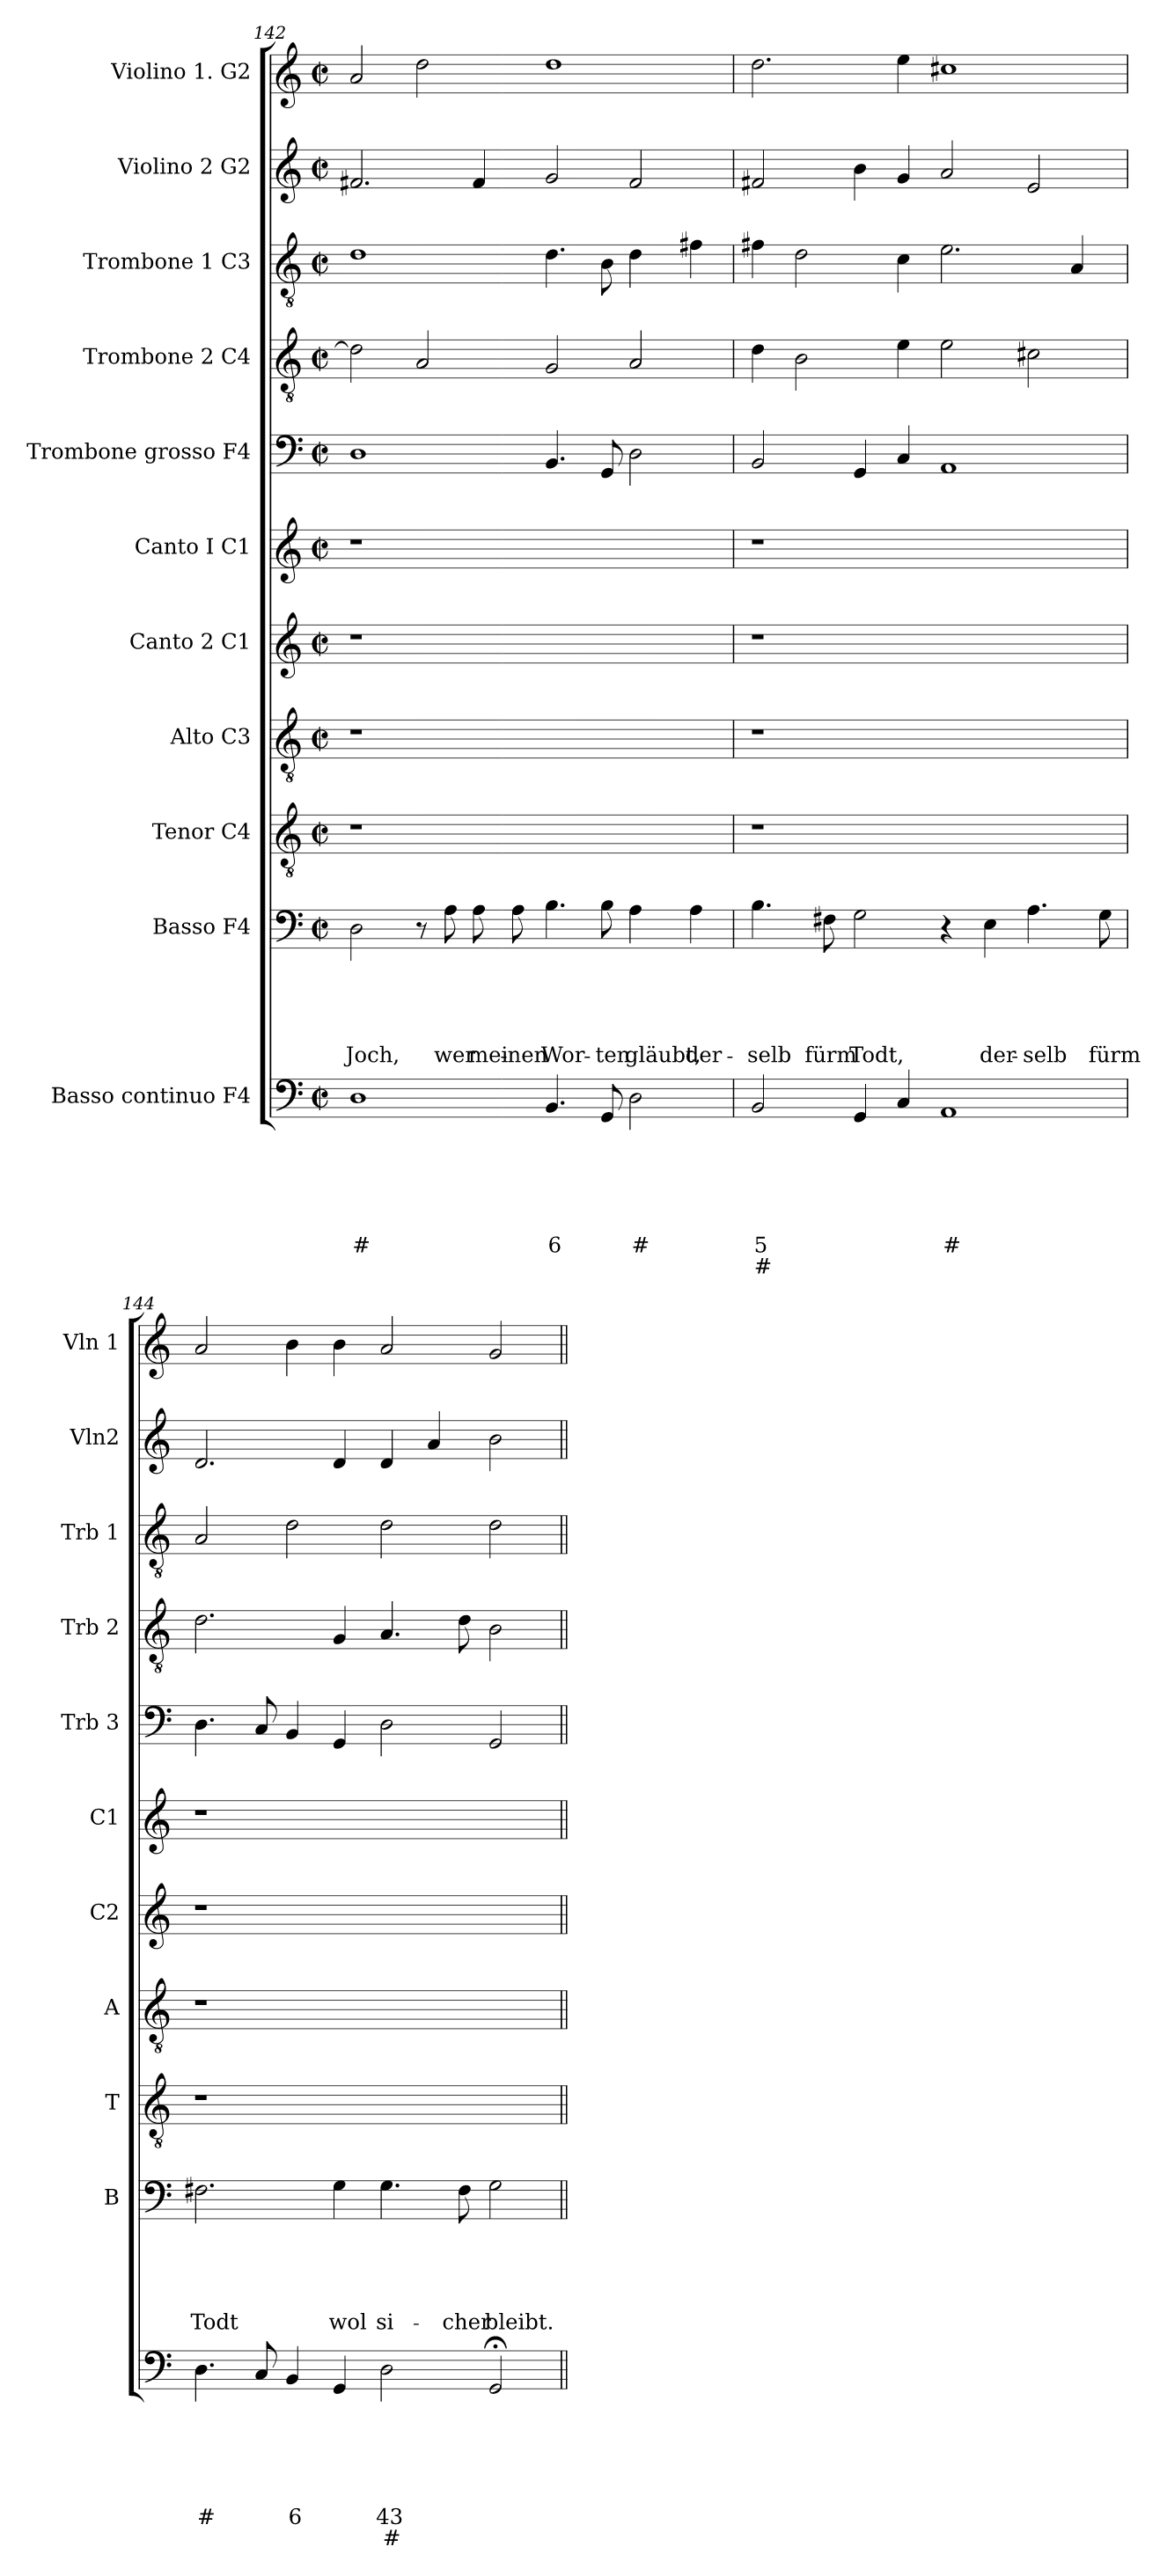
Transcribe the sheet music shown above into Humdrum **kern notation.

**kern	**text	**text	**text	**text	**text	**text	**text	**kern	**text	**text	**text	**text	**text	**kern	**kern	**kern	**kern	**kern	**kern	**kern	**kern	**kern
*part11	*part11	*part11	*part11	*part11	*part11	*part11	*part11	*part10	*part10	*part10	*part10	*part10	*part10	*part9	*part8	*part7	*part6	*part5	*part4	*part3	*part2	*part1
*staff11	*staff11	*staff11	*staff11	*staff11	*staff11	*staff11	*staff11	*staff10	*staff10	*staff10	*staff10	*staff10	*staff10	*staff9	*staff8	*staff7	*staff6	*staff5	*staff4	*staff3	*staff2	*staff1
*I"Basso continuo F4	*	*	*	*	*	*	*	*I"Basso F4	*	*	*	*	*	*I"Tenor C4	*I"Alto C3	*I"Canto 2 C1	*I"Canto I C1	*I"Trombone grosso F4	*I"Trombone 2 C4	*I"Trombone 1 C3	*I"Violino 2 G2	*I"Violino 1. G2
*	*	*	*	*	*	*	*	*I'B	*	*	*	*	*	*I'T	*I'A	*I'C2	*I'C1	*I'Trb 3	*I'Trb 2	*I'Trb 1	*I'Vln2	*I'Vln 1
!!LO:LB:g=z
*clefF4	*	*	*	*	*	*	*	*clefF4	*	*	*	*	*	*clefGv2	*clefGv2	*clefG2	*clefG2	*clefF4	*clefGv2	*clefGv2	*clefG2	*clefG2
*k[]	*	*	*	*	*	*	*	*k[]	*	*	*	*	*	*k[]	*k[]	*k[]	*k[]	*k[]	*k[]	*k[]	*k[]	*k[]
*C:	*	*	*	*	*	*	*	*C:	*	*	*	*	*	*C:	*C:	*C:	*C:	*C:	*C:	*C:	*C:	*C:
*M2/2	*	*	*	*	*	*	*	*M2/2	*	*	*	*	*	*M2/2	*M2/2	*M2/2	*M2/2	*M2/2	*M2/2	*M2/2	*M2/2	*M2/2
*met(c|)	*	*	*	*	*	*	*	*met(c|)	*	*	*	*	*	*met(c|)	*met(c|)	*met(c|)	*met(c|)	*met(c|)	*met(c|)	*met(c|)	*met(c|)	*met(c|)
=142	=142	=142	=142	=142	=142	=142	=142	=142	=142	=142	=142	=142	=142	=142	=142	=142	=142	=142	=142	=142	=142	=142
!	!	!	!	!	!	!LO:LY:b	!	!	!	!	!	!	!LO:LY:b	!	!	!	!	!	!	!	!	!
1D	.	.	.	.	.	#	.	2D\	.	.	.	.	Joch,	1r	1r	1r	1r	1D	2d\]	1d	2.f#X/	2a/
.	.	.	.	.	.	.	.	8r	.	.	.	.	.	.	.	.	.	.	2A/	.	.	2dd\
!	!	!	!	!	!	!	!	!	!	!	!	!	!LO:LY:b	!	!	!	!	!	!	!	!	!
.	.	.	.	.	.	.	.	8A\	.	.	.	.	wer	.	.	.	.	.	.	.	.	.
!	!	!	!	!	!	!	!	!	!	!	!	!	!LO:LY:b	!	!	!	!	!	!	!	!	!
.	.	.	.	.	.	.	.	8A\	.	.	.	.	mei-	.	.	.	.	.	.	.	4f#/	.
!	!	!	!	!	!	!	!	!	!	!	!	!	!LO:LY:b	!	!	!	!	!	!	!	!	!
.	.	.	.	.	.	.	.	8A\	.	.	.	.	-nen	.	.	.	.	.	.	.	.	.
!	!	!	!	!	!	!LO:LY:b	!	!	!	!	!	!	!LO:LY:b	!	!	!	!	!	!	!	!	!
4.BB/	.	.	.	.	.	6	.	4.B\	.	.	.	.	Wor-	1ryy	1ryy	1ryy	1ryy	4.BB/	2G/	4.d\	2g/	1dd
!	!	!	!	!	!	!	!	!	!	!	!	!	!LO:LY:b	!	!	!	!	!	!	!	!	!
8GG/	.	.	.	.	.	.	.	8B\	.	.	.	.	-ten	.	.	.	.	8GG/	.	8B\	.	.
!	!	!	!	!	!	!LO:LY:b	!	!	!	!	!	!	!LO:LY:b	!	!	!	!	!	!	!	!	!
2D\	.	.	.	.	.	#	.	4A\	.	.	.	.	gläubt,	.	.	.	.	2D\	2A/	4d\	2f#/	.
!	!	!	!	!	!	!	!	!	!	!	!	!	!LO:LY:b	!	!	!	!	!	!	!	!	!
.	.	.	.	.	.	.	.	4A\	.	.	.	.	der-	.	.	.	.	.	.	4f#X\	.	.
=143	=143	=143	=143	=143	=143	=143	=143	=143	=143	=143	=143	=143	=143	=143	=143	=143	=143	=143	=143	=143	=143	=143
!	!	!	!	!	!	!LO:LY:b	!LO:LY:b	!	!	!	!	!	!LO:LY:b	!	!	!	!	!	!	!	!	!
2BB/	.	.	.	.	.	5	#	4.B\	.	.	.	.	-selb	1r	1r	1r	1r	2BB/	4d\	4f#X\	2f#X/	2.dd\
.	.	.	.	.	.	.	.	.	.	.	.	.	.	.	.	.	.	.	2B\	2d\	.	.
!	!	!	!	!	!	!	!	!	!	!	!	!	!LO:LY:b	!	!	!	!	!	!	!	!	!
.	.	.	.	.	.	.	.	8F#X\	.	.	.	.	fürm	.	.	.	.	.	.	.	.	.
!	!	!	!	!	!	!	!	!	!	!	!	!	!LO:LY:b	!	!	!	!	!	!	!	!	!
4GG/	.	.	.	.	.	.	.	2G\	.	.	.	.	Todt,	.	.	.	.	4GG/	.	.	4b\	.
4C/	.	.	.	.	.	.	.	.	.	.	.	.	.	.	.	.	.	4C/	4e\	4c\	4g/	4ee\
!	!	!	!	!	!	!LO:LY:b	!	!	!	!	!	!	!	!	!	!	!	!	!	!	!	!
1AA	.	.	.	.	.	#	.	4r	.	.	.	.	.	1ryy	1ryy	1ryy	1ryy	1AA	2e\	2.e\	2a/	1cc#X
!	!	!	!	!	!	!	!	!	!	!	!	!	!LO:LY:b	!	!	!	!	!	!	!	!	!
.	.	.	.	.	.	.	.	4E\	.	.	.	.	der-	.	.	.	.	.	.	.	.	.
!	!	!	!	!	!	!	!	!	!	!	!	!	!LO:LY:b	!	!	!	!	!	!	!	!	!
.	.	.	.	.	.	.	.	4.A\	.	.	.	.	-selb	.	.	.	.	.	2c#X\	.	2e/	.
.	.	.	.	.	.	.	.	.	.	.	.	.	.	.	.	.	.	.	.	4A/	.	.
!	!	!	!	!	!	!	!	!	!	!	!	!	!LO:LY:b	!	!	!	!	!	!	!	!	!
.	.	.	.	.	.	.	.	8G\	.	.	.	.	fürm	.	.	.	.	.	.	.	.	.
=144	=144	=144	=144	=144	=144	=144	=144	=144	=144	=144	=144	=144	=144	=144	=144	=144	=144	=144	=144	=144	=144	=144
!	!	!	!	!	!	!LO:LY:b	!	!	!	!	!	!	!LO:LY:b	!	!	!	!	!	!	!	!	!
4.D\	.	.	.	.	.	#	.	2.F#X\	.	.	.	.	Todt	1r	1r	1r	1r	4.D\	2.d\	2A/	2.d/	2a/
8C/	.	.	.	.	.	.	.	.	.	.	.	.	.	.	.	.	.	8C/	.	.	.	.
!	!	!	!	!	!	!LO:LY:b	!	!	!	!	!	!	!	!	!	!	!	!	!	!	!	!
4BB/	.	.	.	.	.	6	.	.	.	.	.	.	.	.	.	.	.	4BB/	.	2d\	.	4b\
!	!	!	!	!	!	!	!	!	!	!	!	!	!LO:LY:b	!	!	!	!	!	!	!	!	!
4GG/	.	.	.	.	.	.	.	4G\	.	.	.	.	wol	.	.	.	.	4GG/	4G/	.	4d/	4b\
!	!	!	!	!	!	!LO:LY:b	!LO:LY:b	!	!	!	!	!	!LO:LY:b	!	!	!	!	!	!	!	!	!
2D\	.	.	.	.	.	43	#	4.G\	.	.	.	.	si-	1ryy	1ryy	1ryy	1ryy	2D\	4.A/	2d\	4d/	2a/
.	.	.	.	.	.	.	.	.	.	.	.	.	.	.	.	.	.	.	.	.	4a/	.
!	!	!	!	!	!	!	!	!	!	!	!	!	!LO:LY:b	!	!	!	!	!	!	!	!	!
.	.	.	.	.	.	.	.	8F#\	.	.	.	.	-cher	.	.	.	.	.	8d\	.	.	.
!	!	!	!	!	!	!	!	!	!	!	!	!	!LO:LY:b	!	!	!	!	!	!	!	!	!
2GG;</	.	.	.	.	.	.	.	2G\	.	.	.	.	bleibt.	.	.	.	.	2GG/	2B\	2d\	2b\	2g/
=||	=||	=||	=||	=||	=||	=||	=||	=||	=||	=||	=||	=||	=||	=||	=||	=||	=||	=||	=||	=||	=||	=||
*-	*-	*-	*-	*-	*-	*-	*-	*-	*-	*-	*-	*-	*-	*-	*-	*-	*-	*-	*-	*-	*-	*-
